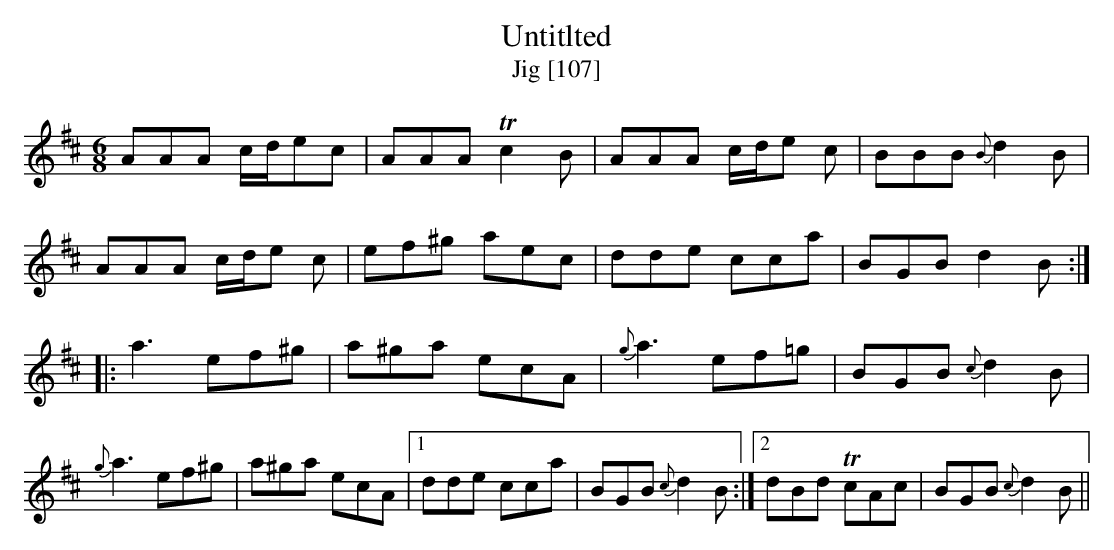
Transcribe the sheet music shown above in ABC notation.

X:1
T:Untitlted
T:Jig [107]
M:6/8
L:1/8
K:Amix
AAA c/d/ec|AAA Tc2B|AAA c/d/e c|BBB {B}d2B|
AAA c/d/e c|ef^g aec|dde cca|BGB d2B:|
|:a3 ef^g|a^ga ecA|{g}a3 ef=g|BGB {c}d2B|
{g}a3ef^g|a^ga ecA|1 dde cca|BGB {c}d2B:|2 dBd TcAc|BGB {c}d2B||
